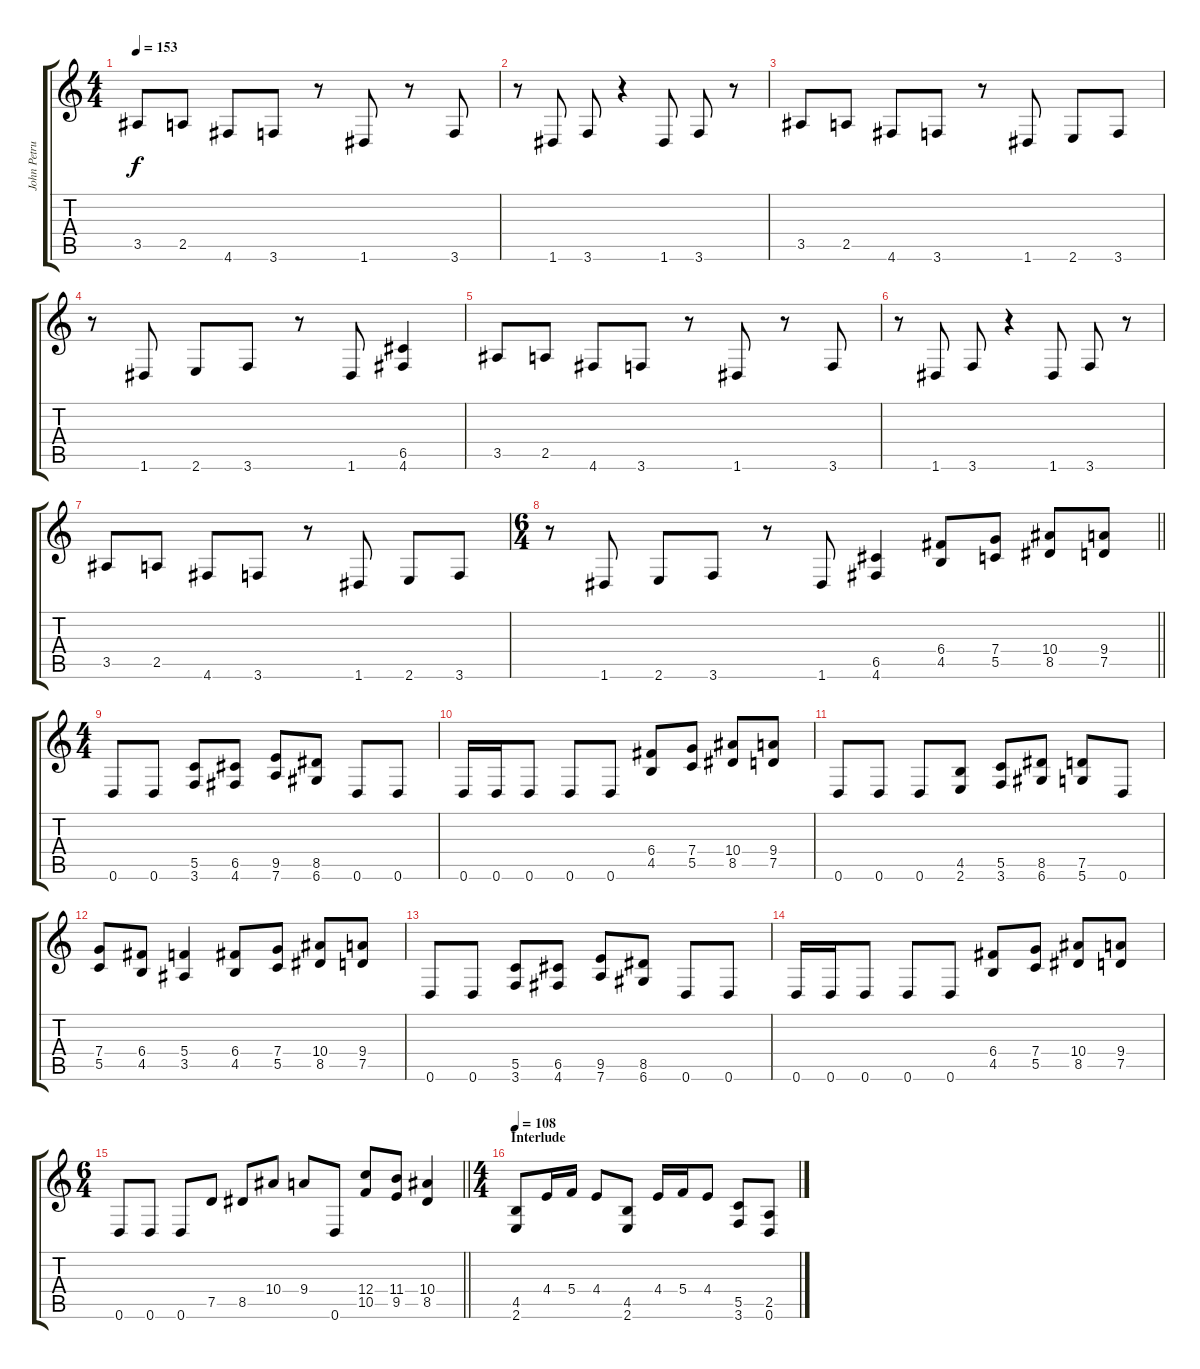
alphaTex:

\track ("John Petrucci Rhythm" "John Petru") {instrument electricguitarjazz}
\staff {score tabs}
\tuning (D4 A3 F3 C3 G2 D2) {hide}
\ts (4 4)
\tempo 153
\clef g2
\ks c
3.5.8{dy f} 2.5.8 4.6.8 3.6.8 r.8 1.6.8 r.8 3.6.8 |
r.8 1.6.8 3.6.8 r.4 1.6.8 3.6.8 r.8 |
3.5.8 2.5.8 4.6.8 3.6.8 r.8 1.6.8 2.6.8 3.6.8 |
r.8 1.6.8 2.6.8 3.6.8 r.8 1.6.8 (6.5 4.6).4 |
3.5.8 2.5.8 4.6.8 3.6.8 r.8 1.6.8 r.8 3.6.8 |
r.8 1.6.8 3.6.8 r.4 1.6.8 3.6.8 r.8 |
3.5.8 2.5.8 4.6.8 3.6.8 r.8 1.6.8 2.6.8 3.6.8 |
\ts (6 4)
\barLineRight lightlight
r.8 1.6.8 2.6.8 3.6.8 r.8 1.6.8 (6.5 4.6).4 (6.4 4.5).8 (7.4 5.5).8 (10.4 8.5).8 (9.4 7.5).8 |
\ts (4 4)
0.6.8 0.6.8 (5.5 3.6).8 (6.5 4.6).8 (9.5 7.6).8 (8.5 6.6).8 0.6.8 0.6.8 |
0.6.16 0.6.16 0.6.8 0.6.8 0.6.8 (6.4 4.5).8 (7.4 5.5).8 (10.4 8.5).8 (9.4 7.5).8 |
0.6.8 0.6.8 0.6.8 (4.5 2.6).8 (5.5 3.6).8 (8.5 6.6).8 (7.5 5.6).8 0.6.8 |
(7.4 5.5).8 (6.4 4.5).8 (5.4 3.5).4 (6.4 4.5).8 (7.4 5.5).8 (10.4 8.5).8 (9.4 7.5).8 |
0.6.8 0.6.8 (5.5 3.6).8 (6.5 4.6).8 (9.5 7.6).8 (8.5 6.6).8 0.6.8 0.6.8 |
0.6.16 0.6.16 0.6.8 0.6.8 0.6.8 (6.4 4.5).8 (7.4 5.5).8 (10.4 8.5).8 (9.4 7.5).8 |
\ts (6 4)
\barLineRight lightlight
0.6.8 0.6.8 0.6.8 7.5.8 8.5.8 10.4.8 9.4.8 0.6.8 (12.4 10.5).8 (11.4 9.5).8 (10.4 8.5).4 |
\ts (4 4)
\section ("" "Interlude")
\tempo 108
(4.5 2.6).8 4.4.16 5.4.16 4.4.8 (4.5 2.6).8 4.4.16 5.4.16 4.4.8 (5.5 3.6).8 (2.5 0.6).8
